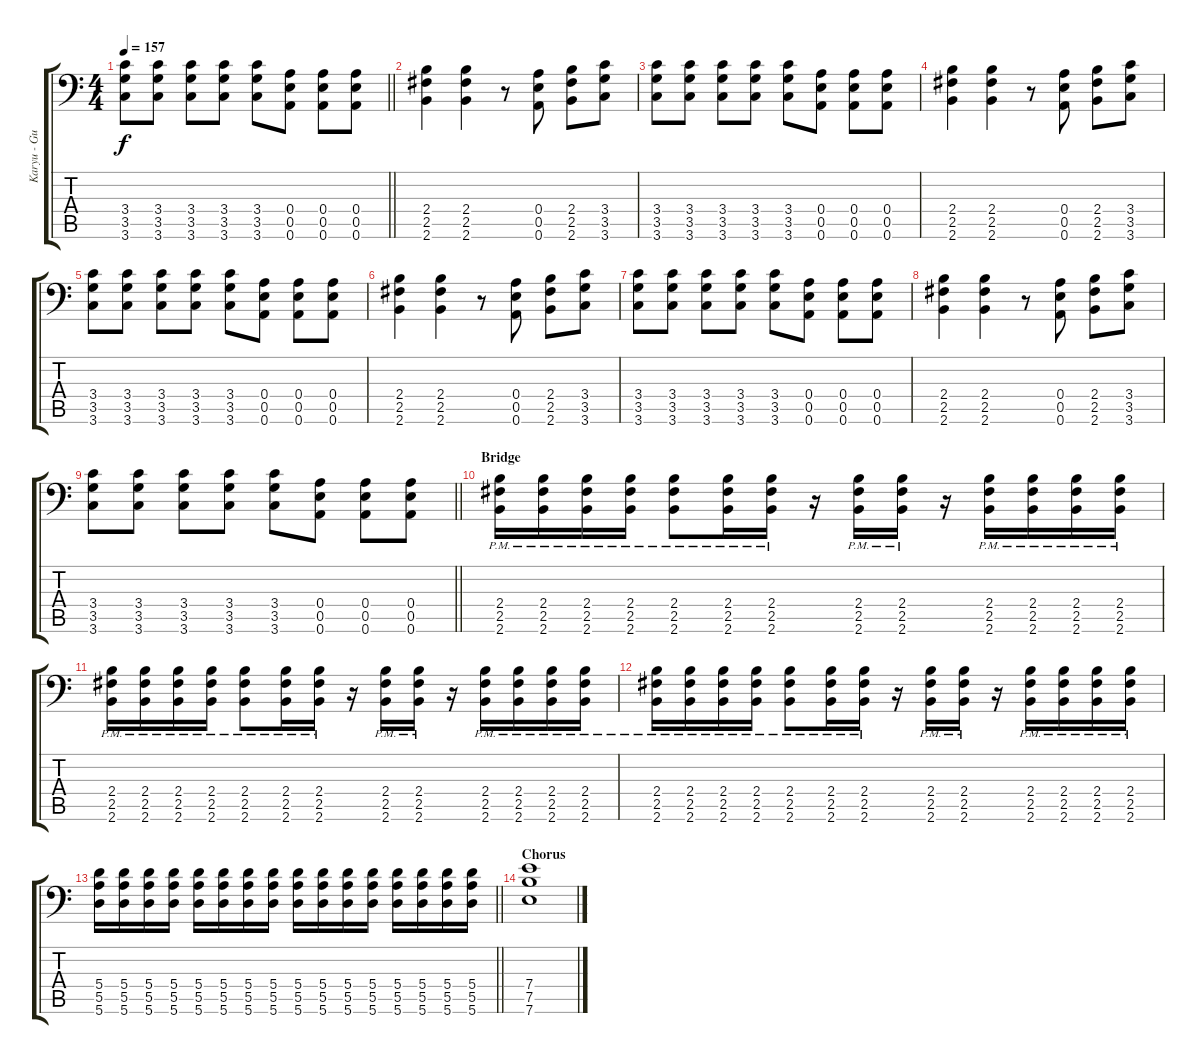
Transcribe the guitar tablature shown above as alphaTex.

\track ("Karyu - Guitar 2" "Karyu - Gu") {instrument distortionguitar}
\staff {score tabs}
\tuning (B3 Gb3 D3 A2 E2 A1) {hide}
\ts (4 4)
\tempo 157
\clef f4
\barLineRight lightlight
\ks c
(3.4 3.5 3.6).8{dy f} (3.4 3.5 3.6).8 (3.4 3.5 3.6).8 (3.4 3.5 3.6).8 (3.4 3.5 3.6).8 (0.4 0.5 0.6).8 (0.4 0.5 0.6).8 (0.4 0.5 0.6).8 |
\section ("" "")
(2.4 2.5 2.6).4 (2.4 2.5 2.6).4 r.8 (0.4 0.5 0.6).8 (2.4 2.5 2.6).8 (3.4 3.5 3.6).8 |
(3.4 3.5 3.6).8 (3.4 3.5 3.6).8 (3.4 3.5 3.6).8 (3.4 3.5 3.6).8 (3.4 3.5 3.6).8 (0.4 0.5 0.6).8 (0.4 0.5 0.6).8 (0.4 0.5 0.6).8 |
(2.4 2.5 2.6).4 (2.4 2.5 2.6).4 r.8 (0.4 0.5 0.6).8 (2.4 2.5 2.6).8 (3.4 3.5 3.6).8 |
(3.4 3.5 3.6).8 (3.4 3.5 3.6).8 (3.4 3.5 3.6).8 (3.4 3.5 3.6).8 (3.4 3.5 3.6).8 (0.4 0.5 0.6).8 (0.4 0.5 0.6).8 (0.4 0.5 0.6).8 |
(2.4 2.5 2.6).4 (2.4 2.5 2.6).4 r.8 (0.4 0.5 0.6).8 (2.4 2.5 2.6).8 (3.4 3.5 3.6).8 |
(3.4 3.5 3.6).8 (3.4 3.5 3.6).8 (3.4 3.5 3.6).8 (3.4 3.5 3.6).8 (3.4 3.5 3.6).8 (0.4 0.5 0.6).8 (0.4 0.5 0.6).8 (0.4 0.5 0.6).8 |
(2.4 2.5 2.6).4 (2.4 2.5 2.6).4 r.8 (0.4 0.5 0.6).8 (2.4 2.5 2.6).8 (3.4 3.5 3.6).8 |
\barLineRight lightlight
(3.4 3.5 3.6).8 (3.4 3.5 3.6).8 (3.4 3.5 3.6).8 (3.4 3.5 3.6).8 (3.4 3.5 3.6).8 (0.4 0.5 0.6).8 (0.4 0.5 0.6).8 (0.4 0.5 0.6).8 |
\section ("" "Bridge")
(2.4{pm} 2.5{pm} 2.6{pm}).16 (2.4{pm} 2.5{pm} 2.6{pm}).16 (2.4{pm} 2.5{pm} 2.6{pm}).16 (2.4{pm} 2.5{pm} 2.6{pm}).16 (2.4{pm} 2.5{pm} 2.6{pm}).8 (2.4{pm} 2.5{pm} 2.6{pm}).16 (2.4{pm} 2.5{pm} 2.6{pm}).16 r.16 (2.4{pm} 2.5{pm} 2.6{pm}).16 (2.4{pm} 2.5{pm} 2.6{pm}).16 r.16 (2.4{pm} 2.5{pm} 2.6{pm}).16 (2.4{pm} 2.5{pm} 2.6{pm}).16 (2.4{pm} 2.5{pm} 2.6{pm}).16 (2.4{pm} 2.5{pm} 2.6{pm}).16 |
(2.4{pm} 2.5{pm} 2.6{pm}).16 (2.4{pm} 2.5{pm} 2.6{pm}).16 (2.4{pm} 2.5{pm} 2.6{pm}).16 (2.4{pm} 2.5{pm} 2.6{pm}).16 (2.4{pm} 2.5{pm} 2.6{pm}).8 (2.4{pm} 2.5{pm} 2.6{pm}).16 (2.4{pm} 2.5{pm} 2.6{pm}).16 r.16 (2.4{pm} 2.5{pm} 2.6{pm}).16 (2.4{pm} 2.5{pm} 2.6{pm}).16 r.16 (2.4{pm} 2.5{pm} 2.6{pm}).16 (2.4{pm} 2.5{pm} 2.6{pm}).16 (2.4{pm} 2.5{pm} 2.6{pm}).16 (2.4{pm} 2.5{pm} 2.6{pm}).16 |
(2.4{pm} 2.5{pm} 2.6{pm}).16 (2.4{pm} 2.5{pm} 2.6{pm}).16 (2.4{pm} 2.5{pm} 2.6{pm}).16 (2.4{pm} 2.5{pm} 2.6{pm}).16 (2.4{pm} 2.5{pm} 2.6{pm}).8 (2.4{pm} 2.5{pm} 2.6{pm}).16 (2.4{pm} 2.5{pm} 2.6{pm}).16 r.16 (2.4{pm} 2.5{pm} 2.6{pm}).16 (2.4{pm} 2.5{pm} 2.6{pm}).16 r.16 (2.4{pm} 2.5{pm} 2.6{pm}).16 (2.4{pm} 2.5{pm} 2.6{pm}).16 (2.4{pm} 2.5{pm} 2.6{pm}).16 (2.4{pm} 2.5{pm} 2.6{pm}).16 |
\barLineRight lightlight
(5.4 5.5 5.6).16 (5.4 5.5 5.6).16 (5.4 5.5 5.6).16 (5.4 5.5 5.6).16 (5.4 5.5 5.6).16 (5.4 5.5 5.6).16 (5.4 5.5 5.6).16 (5.4 5.5 5.6).16 (5.4 5.5 5.6).16 (5.4 5.5 5.6).16 (5.4 5.5 5.6).16 (5.4 5.5 5.6).16 (5.4 5.5 5.6).16 (5.4 5.5 5.6).16 (5.4 5.5 5.6).16 (5.4 5.5 5.6).16 |
\section ("" "Chorus")
(7.4 7.5 7.6).1{volume 0}
